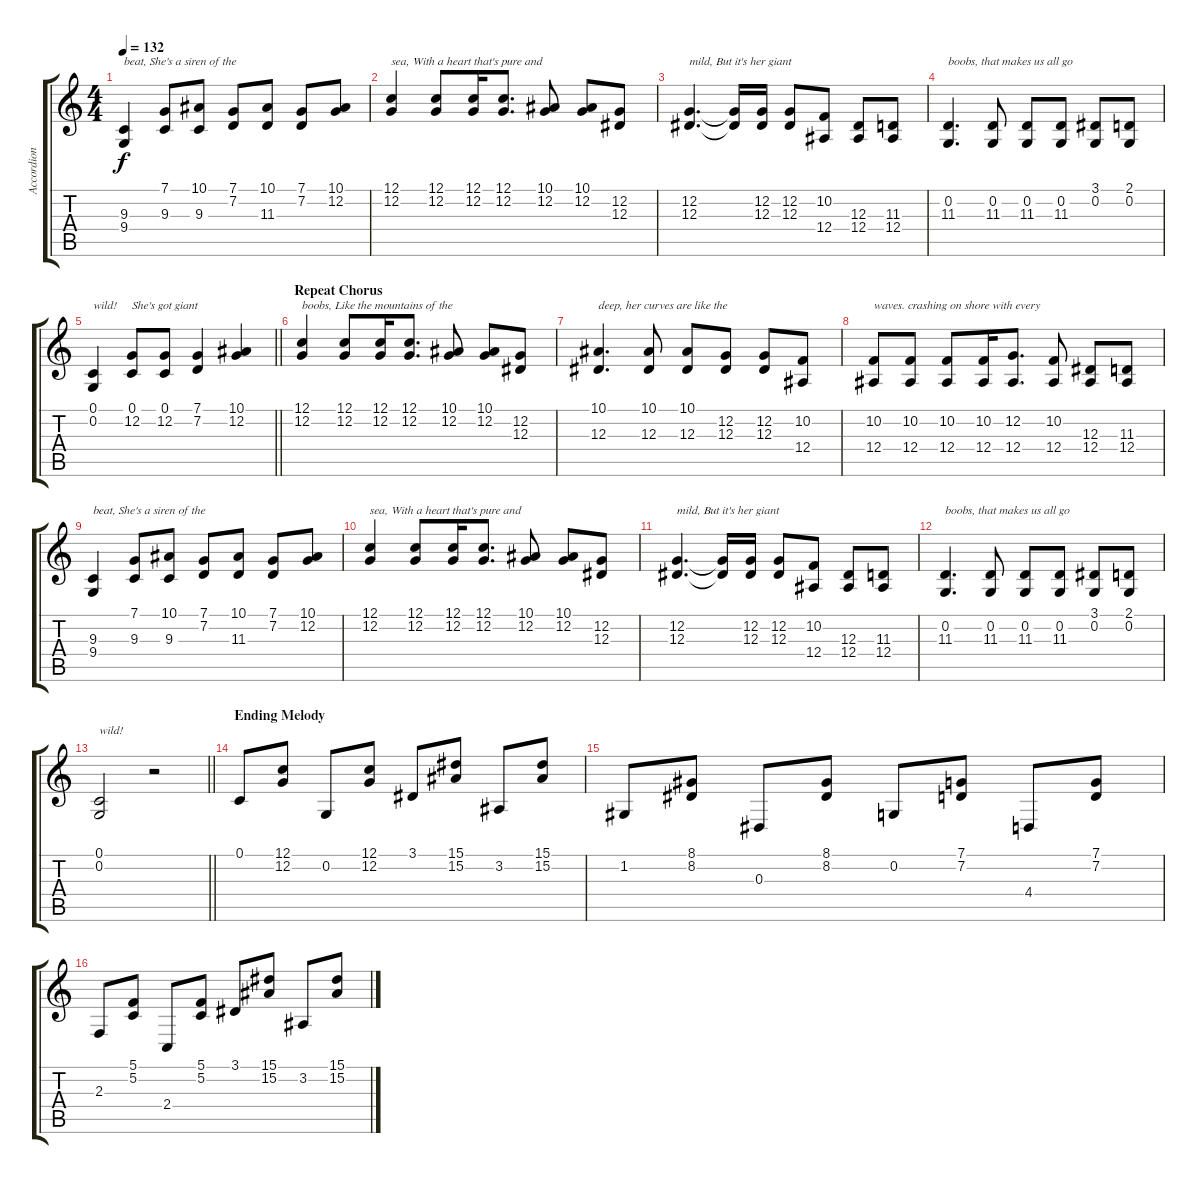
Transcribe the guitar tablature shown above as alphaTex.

\track ("Accordion" "Accordion") {instrument accordion}
\staff {score tabs}
\tuning (C4 G3 Eb3 Bb2 F2 C2) {hide}
\ts (4 4)
\tempo 132
\clef g2
\ks c
(9.3 9.4).4{txt "beat, She's a siren of the" dy f} (7.1 9.3).8 (10.1 9.3).8 (7.1 7.2).8 (10.1 11.3).8 (7.1 7.2).8 (10.1 12.2).8 |
(12.1 12.2).4{txt "sea, With a heart that's pure and"} (12.1 12.2).8 (12.1 12.2).16 (12.1 12.2).8{d} (10.1 12.2).8 (10.1 12.2).8 (12.2 12.3).8 |
(12.2 12.3).4{d txt "mild, But it's her giant"} (12.2{t} 12.3{t}).16 (12.2 12.3).16 (12.2 12.3).8 (10.2 12.4).8 (12.3 12.4).8 (11.3 12.4).8 |
(0.2 11.3).4{d txt "boobs, that makes us all go"} (0.2 11.3).8 (0.2 11.3).8 (0.2 11.3).8 (3.1 0.2).8 (2.1 0.2).8 |
\barLineRight lightlight
(0.1 0.2).4{txt "wild!"} (0.1 12.2).8{txt "She's got giant"} (0.1 12.2).8 (7.1 7.2).4 (10.1 12.2).4 |
\section ("" "Repeat Chorus")
(12.1 12.2).4{txt "boobs, Like the mountains of the"} (12.1 12.2).8 (12.1 12.2).16 (12.1 12.2).8{d} (10.1 12.2).8 (10.1 12.2).8 (12.2 12.3).8 |
(10.1 12.3).4{d txt "deep, her curves are like the"} (10.1 12.3).8 (10.1 12.3).8 (12.2 12.3).8 (12.2 12.3).8 (10.2 12.4).8 |
(10.2 12.4).8{txt "waves. crashing on shore with every"} (10.2 12.4).8 (10.2 12.4).8 (10.2 12.4).16 (12.2 12.4).8{d} (10.2 12.4).8 (12.3 12.4).8 (11.3 12.4).8 |
(9.3 9.4).4{txt "beat, She's a siren of the"} (7.1 9.3).8 (10.1 9.3).8 (7.1 7.2).8 (10.1 11.3).8 (7.1 7.2).8 (10.1 12.2).8 |
(12.1 12.2).4{txt "sea, With a heart that's pure and"} (12.1 12.2).8 (12.1 12.2).16 (12.1 12.2).8{d} (10.1 12.2).8 (10.1 12.2).8 (12.2 12.3).8 |
(12.2 12.3).4{d txt "mild, But it's her giant"} (12.2{t} 12.3{t}).16 (12.2 12.3).16 (12.2 12.3).8 (10.2 12.4).8 (12.3 12.4).8 (11.3 12.4).8 |
(0.2 11.3).4{d txt "boobs, that makes us all go"} (0.2 11.3).8 (0.2 11.3).8 (0.2 11.3).8 (3.1 0.2).8 (2.1 0.2).8 |
\barLineRight lightlight
(0.1 0.2).2{txt "wild!"} r.2 |
\section ("" "Ending Melody")
0.1.8 (12.1 12.2).8 0.2.8 (12.1 12.2).8 3.1.8 (15.1 15.2).8 3.2.8 (15.1 15.2).8 |
1.2.8 (8.1 8.2).8 0.3.8 (8.1 8.2).8 0.2.8 (7.1 7.2).8 4.4.8 (7.1 7.2).8 |
2.3.8 (5.1 5.2).8 2.4.8 (5.1 5.2).8 3.1.8 (15.1 15.2).8 3.2.8 (15.1 15.2).8
